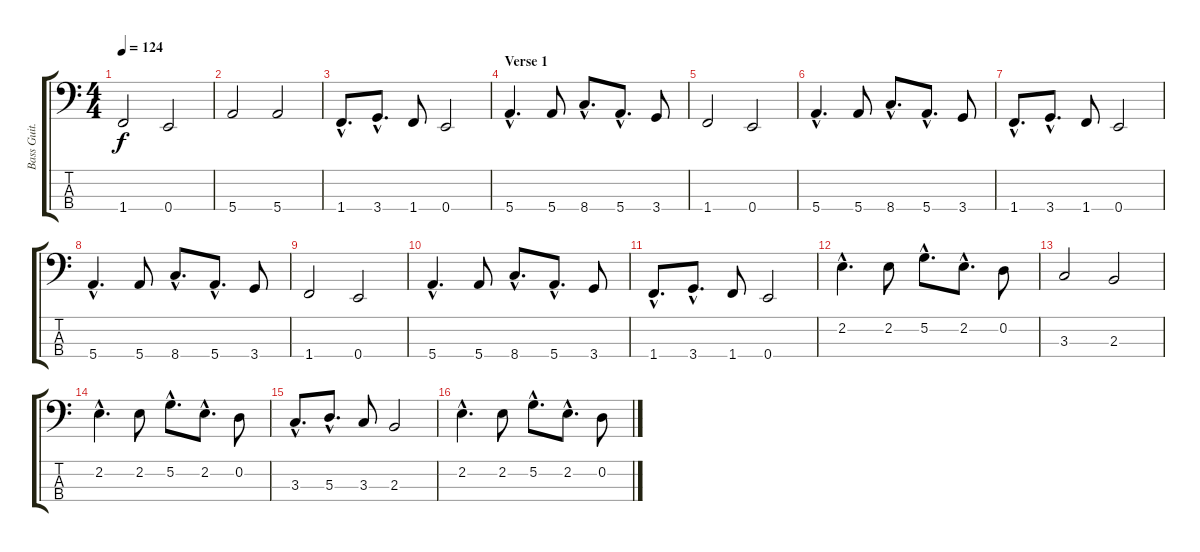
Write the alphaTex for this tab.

\track ("Bass Guit." "Bass Guit.") {instrument electricbassfinger}
\staff {score tabs}
\tuning (G2 D2 A1 E1) {hide}
\ts (4 4)
\tempo 124
\clef f4
\ks c
1.4.2{dy f} 0.4.2 |
5.4.2 5.4.2 |
1.4{hac}.8{d} 3.4{hac}.8{d} 1.4.8 0.4.2 |
\section ("" "Verse 1")
5.4{hac}.4{d} 5.4.8 8.4{hac}.8{d} 5.4{hac}.8{d} 3.4.8 |
1.4.2 0.4.2 |
5.4{hac}.4{d} 5.4.8 8.4{hac}.8{d} 5.4{hac}.8{d} 3.4.8 |
1.4{hac}.8{d} 3.4{hac}.8{d} 1.4.8 0.4.2 |
5.4{hac}.4{d} 5.4.8 8.4{hac}.8{d} 5.4{hac}.8{d} 3.4.8 |
1.4.2 0.4.2 |
5.4{hac}.4{d} 5.4.8 8.4{hac}.8{d} 5.4{hac}.8{d} 3.4.8 |
1.4{hac}.8{d} 3.4{hac}.8{d} 1.4.8 0.4.2 |
2.2{hac}.4{d} 2.2.8 5.2{hac}.8{d} 2.2{hac}.8{d} 0.2.8 |
3.3.2 2.3.2 |
2.2{hac}.4{d} 2.2.8 5.2{hac}.8{d} 2.2{hac}.8{d} 0.2.8 |
3.3{hac}.8{d} 5.3{hac}.8{d} 3.3.8 2.3.2 |
2.2{hac}.4{d} 2.2.8 5.2{hac}.8{d} 2.2{hac}.8{d} 0.2.8
